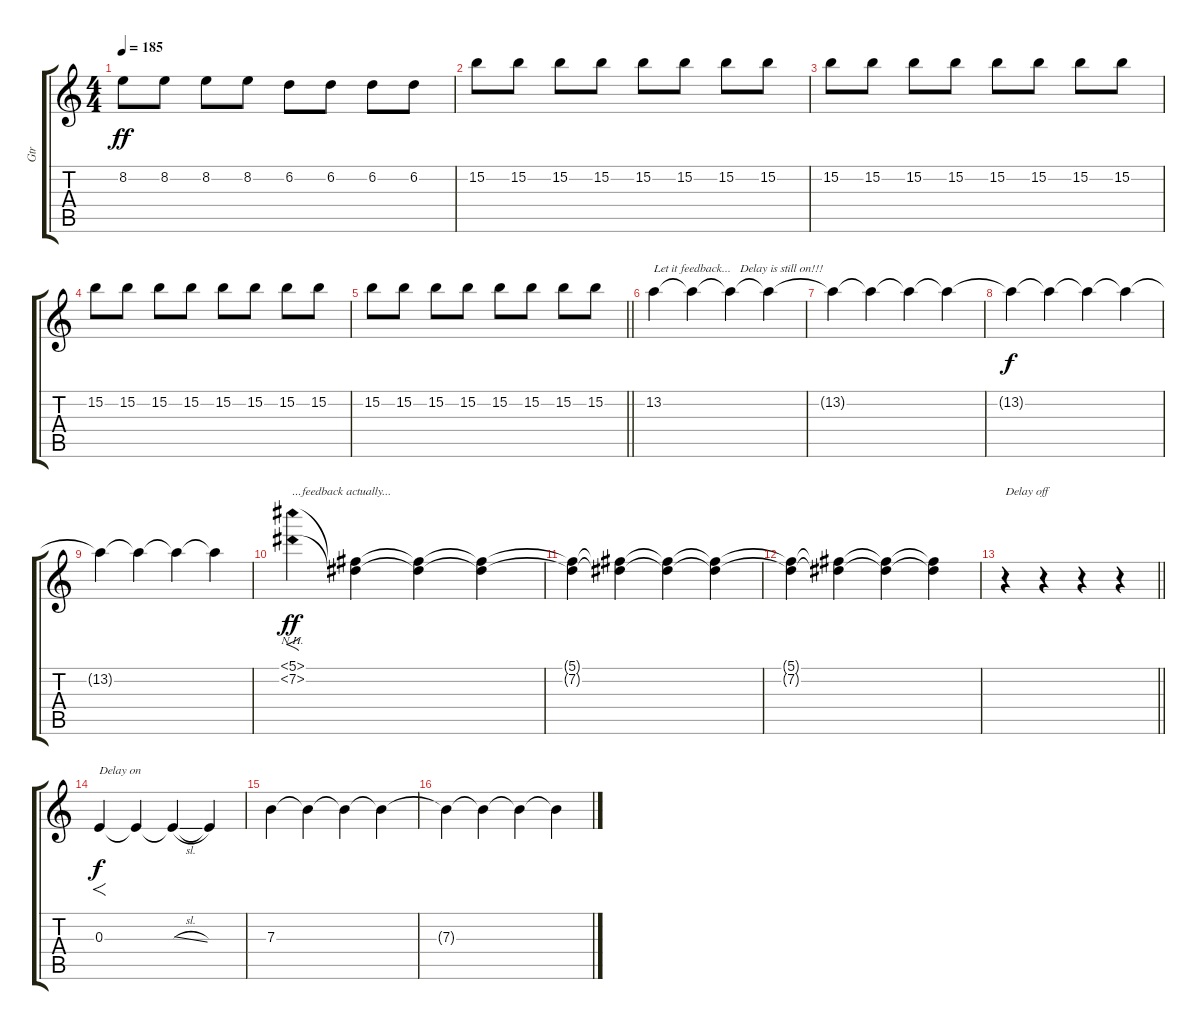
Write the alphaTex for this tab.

\track ("Gtr" "Gtr") {instrument overdrivenguitar}
\staff {score tabs}
\tuning (Db4 Ab3 E3 B2 Gb2 Db2) {hide}
\ts (4 4)
\tempo 185
\clef g2
\ks c
8.2.8{dy ff} 8.2.8 8.2.8 8.2.8 6.2.8 6.2.8 6.2.8 6.2.8 |
15.2.8 15.2.8 15.2.8 15.2.8 15.2.8 15.2.8 15.2.8 15.2.8 |
15.2.8 15.2.8 15.2.8 15.2.8 15.2.8 15.2.8 15.2.8 15.2.8 |
15.2.8 15.2.8 15.2.8 15.2.8 15.2.8 15.2.8 15.2.8 15.2.8 |
\barLineRight lightlight
15.2.8 15.2.8 15.2.8 15.2.8 15.2.8 15.2.8 15.2.8 15.2.8 |
\section ("" "")
13.2.4{txt "Let it feedback...   Delay is still on!!!"} 13.2{t}.4 13.2{t}.4 13.2{t}.4 |
13.2{t}.4 13.2{t}.4 13.2{t}.4 13.2{t}.4 |
13.2{t}.4{dy f} 13.2{t}.4 13.2{t}.4 13.2{t}.4 |
13.2{t}.4 13.2{t}.4 13.2{t}.4 13.2{t}.4 |
(5.1{nh} 7.2{nh}).4{f txt "...feedback actually..." dy ff} (5.1{t} 7.2{t}).4 (5.1{t} 7.2{t}).4 (5.1{t} 7.2{t}).4 |
(5.1{t} 7.2{t}).4 (5.1{t} 7.2{t}).4 (5.1{t} 7.2{t}).4 (5.1{t} 7.2{t}).4 |
(5.1{t} 7.2{t}).4 (5.1{t} 7.2{t}).4 (5.1{t} 7.2{t}).4 (5.1{t} 7.2{t}).4 |
\barLineRight lightlight
r.4{txt "Delay off"} r.4 r.4 r.4 |
\section ("" "")
0.3.4{f txt "Delay on" dy f instrument pad2warm} 0.3{t}.4 0.3{sl t}.4 0.3{t}.4 |
7.3.4 7.3{t}.4 7.3{t}.4 7.3{t}.4 |
7.3{t}.4 7.3{t}.4 7.3{t}.4 7.3{t}.4
